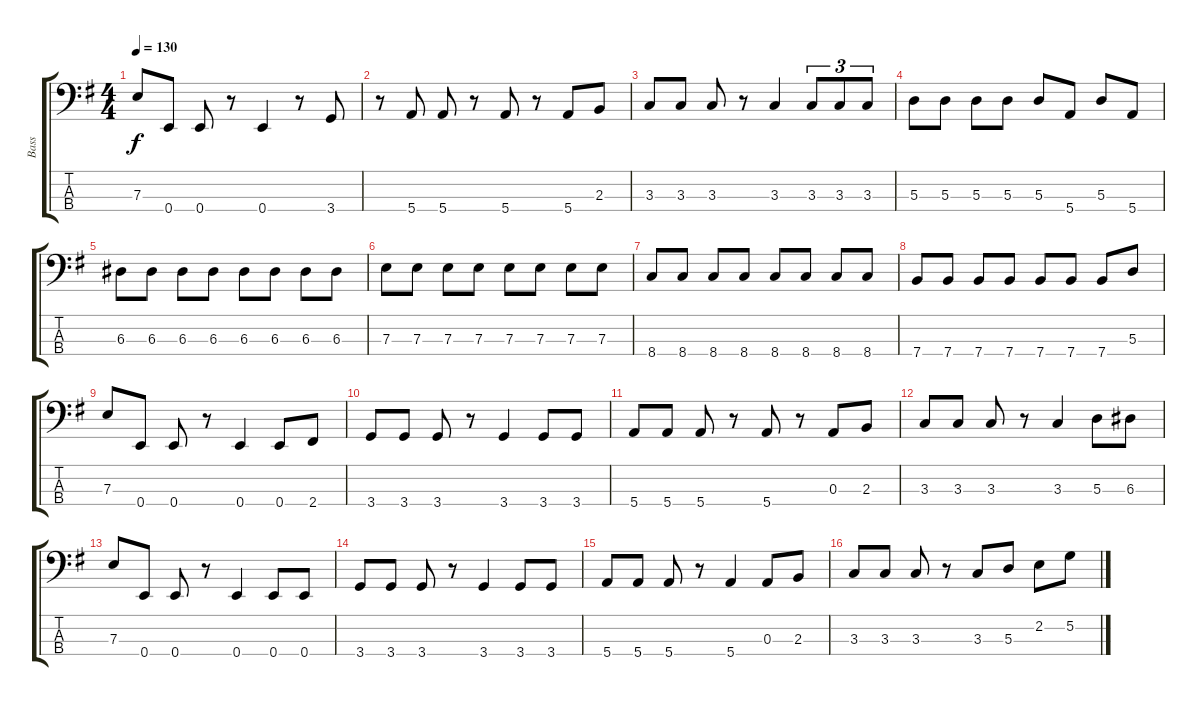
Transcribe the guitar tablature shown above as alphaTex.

\track ("Bass" "Bass") {instrument electricbassfinger}
\staff {score tabs}
\tuning (G2 D2 A1 E1) {hide}
\ts (4 4)
\tempo 130
\clef f4
\ks g
7.3.8{dy f} 0.4.8 0.4.8 r.8 0.4.4 r.8 3.4.8 |
r.8 5.4.8 5.4.8 r.8 5.4.8 r.8 5.4.8 2.3.8 |
3.3.8 3.3.8 3.3.8 r.8 3.3.4 3.3.8{tu (3 2)} 3.3.8{tu (3 2)} 3.3.8{tu (3 2)} |
5.3.8 5.3.8 5.3.8 5.3.8 5.3.8 5.4.8 5.3.8 5.4.8 |
6.3.8 6.3.8 6.3.8 6.3.8 6.3.8 6.3.8 6.3.8 6.3.8 |
7.3.8 7.3.8 7.3.8 7.3.8 7.3.8 7.3.8 7.3.8 7.3.8 |
8.4.8 8.4.8 8.4.8 8.4.8 8.4.8 8.4.8 8.4.8 8.4.8 |
7.4.8 7.4.8 7.4.8 7.4.8 7.4.8 7.4.8 7.4.8 5.3.8 |
7.3.8 0.4.8 0.4.8 r.8 0.4.4 0.4.8 2.4.8 |
3.4.8 3.4.8 3.4.8 r.8 3.4.4 3.4.8 3.4.8 |
5.4.8 5.4.8 5.4.8 r.8 5.4.8 r.8 0.3.8 2.3.8 |
3.3.8 3.3.8 3.3.8 r.8 3.3.4 5.3.8 6.3.8 |
7.3.8 0.4.8 0.4.8 r.8 0.4.4 0.4.8 0.4.8 |
3.4.8 3.4.8 3.4.8 r.8 3.4.4 3.4.8 3.4.8 |
5.4.8 5.4.8 5.4.8 r.8 5.4.4 0.3.8 2.3.8 |
3.3.8 3.3.8 3.3.8 r.8 3.3.8 5.3.8 2.2.8 5.2.8
